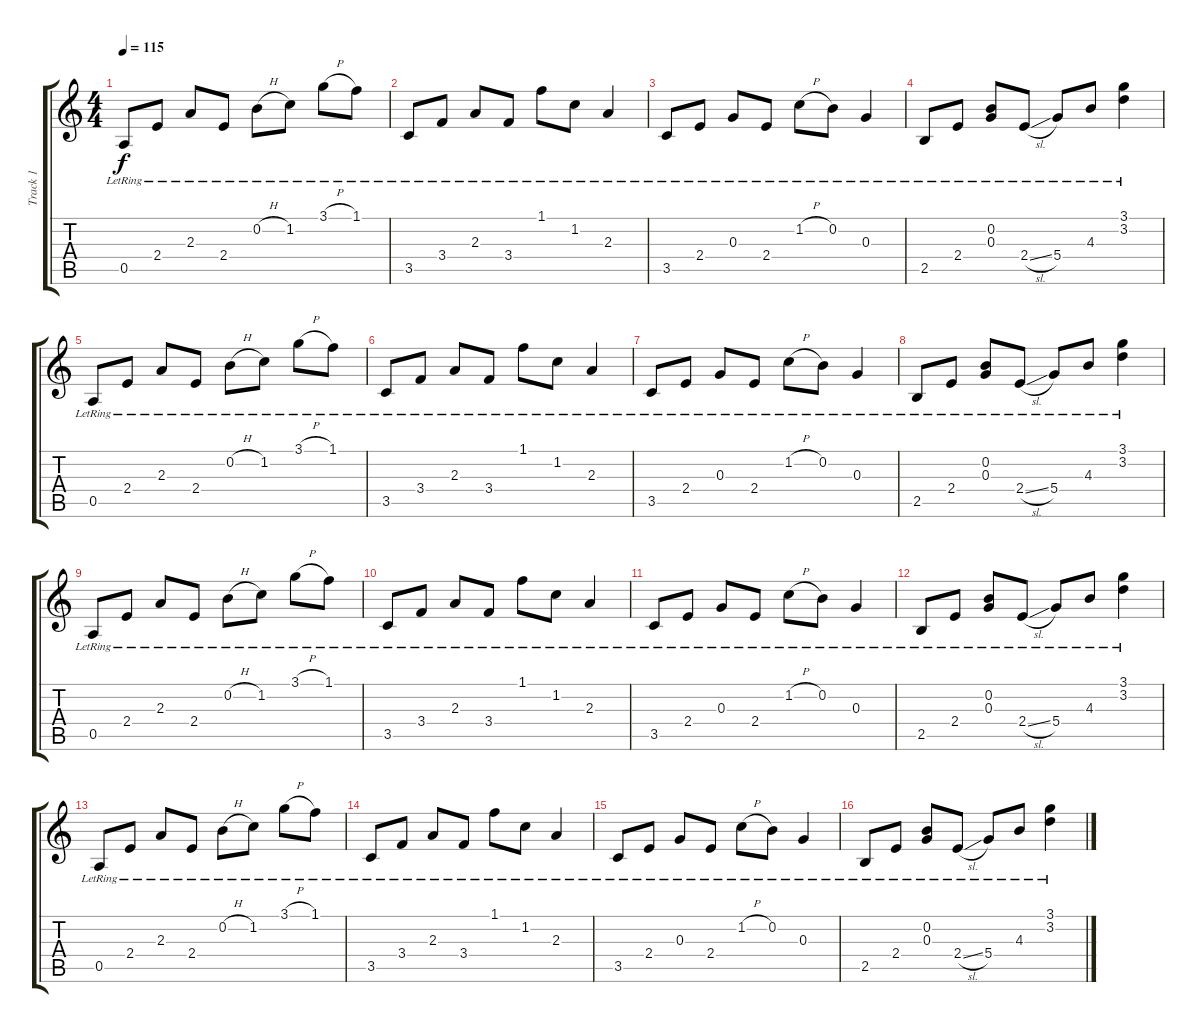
\track ("Track 1" "Track 1") {instrument electricguitarclean}
\staff {score tabs}
\tuning (E4 B3 G3 D3 A2 E2) {hide}
\ts (4 4)
\tempo 115
\clef g2
\ks c
0.5{lr}.8{dy f} 2.4{lr}.8 2.3{lr}.8 2.4{lr}.8 0.2{h lr}.8 1.2{lr}.8 3.1{h lr}.8 1.1{lr}.8 |
3.5{lr}.8 3.4{lr}.8 2.3{lr}.8 3.4{lr}.8 1.1{lr}.8 1.2{lr}.8 2.3{lr}.4 |
3.5{lr}.8 2.4{lr}.8 0.3{lr}.8 2.4{lr}.8 1.2{h lr}.8 0.2{lr}.8 0.3{lr}.4 |
2.5{lr}.8 2.4{lr}.8 (0.2{lr} 0.3{lr}).8 2.4{sl lr}.8 5.4{lr}.8 4.3{lr}.8 (3.1{lr} 3.2{lr}).4 |
0.5{lr}.8 2.4{lr}.8 2.3{lr}.8 2.4{lr}.8 0.2{h lr}.8 1.2{lr}.8 3.1{h lr}.8 1.1{lr}.8 |
3.5{lr}.8 3.4{lr}.8 2.3{lr}.8 3.4{lr}.8 1.1{lr}.8 1.2{lr}.8 2.3{lr}.4 |
3.5{lr}.8 2.4{lr}.8 0.3{lr}.8 2.4{lr}.8 1.2{h lr}.8 0.2{lr}.8 0.3{lr}.4 |
2.5{lr}.8 2.4{lr}.8 (0.2{lr} 0.3{lr}).8 2.4{sl lr}.8 5.4{lr}.8 4.3{lr}.8 (3.1{lr} 3.2{lr}).4 |
0.5{lr}.8 2.4{lr}.8 2.3{lr}.8 2.4{lr}.8 0.2{h lr}.8 1.2{lr}.8 3.1{h lr}.8 1.1{lr}.8 |
3.5{lr}.8 3.4{lr}.8 2.3{lr}.8 3.4{lr}.8 1.1{lr}.8 1.2{lr}.8 2.3{lr}.4 |
3.5{lr}.8 2.4{lr}.8 0.3{lr}.8 2.4{lr}.8 1.2{h lr}.8 0.2{lr}.8 0.3{lr}.4 |
2.5{lr}.8 2.4{lr}.8 (0.2{lr} 0.3{lr}).8 2.4{sl lr}.8 5.4{lr}.8 4.3{lr}.8 (3.1{lr} 3.2{lr}).4 |
0.5{lr}.8 2.4{lr}.8 2.3{lr}.8 2.4{lr}.8 0.2{h lr}.8 1.2{lr}.8 3.1{h lr}.8 1.1{lr}.8 |
3.5{lr}.8 3.4{lr}.8 2.3{lr}.8 3.4{lr}.8 1.1{lr}.8 1.2{lr}.8 2.3{lr}.4 |
3.5{lr}.8 2.4{lr}.8 0.3{lr}.8 2.4{lr}.8 1.2{h lr}.8 0.2{lr}.8 0.3{lr}.4 |
2.5{lr}.8 2.4{lr}.8 (0.2{lr} 0.3{lr}).8 2.4{sl lr}.8 5.4{lr}.8 4.3{lr}.8 (3.1{lr} 3.2{lr}).4
